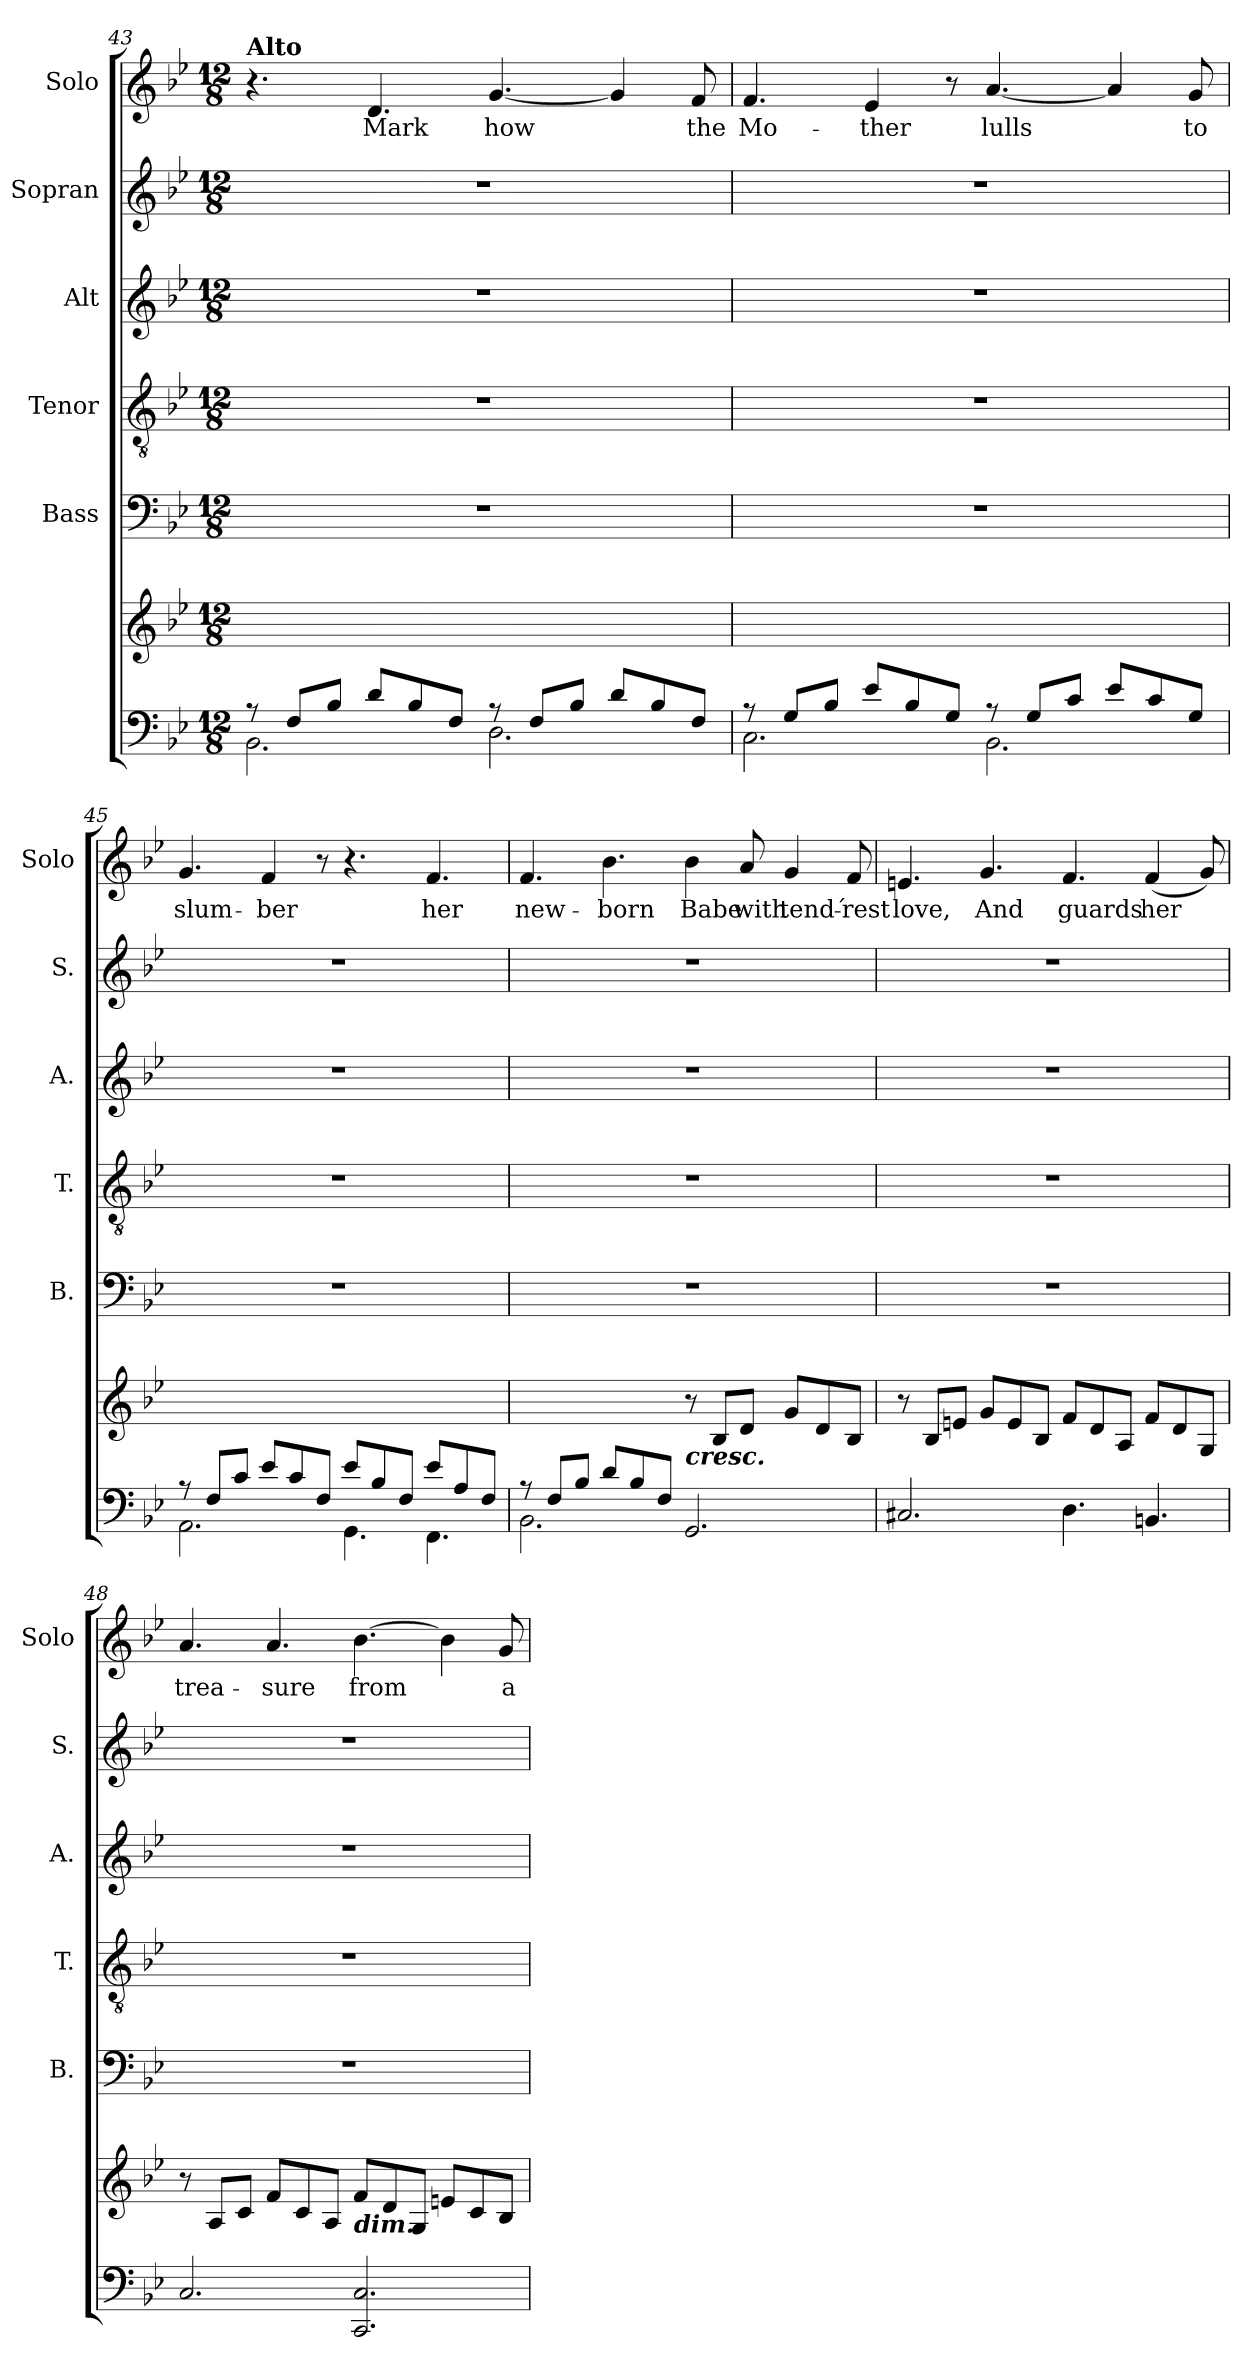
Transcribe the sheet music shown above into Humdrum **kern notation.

**kern	**kern	**kern	**kern	**kern	**kern	**kern	**text
*part6	*part6	*part5	*part4	*part3	*part2	*part1	*part1
*staff7	*staff6	*staff5	*staff4	*staff3	*staff2	*staff1	*staff1
*	*	*I"Bass	*I"Tenor	*I"Alt	*I"Sopran	*I"Solo	*
*	*	*I'B.	*I'T.	*I'A.	*I'S.	*I'Solo	*
!!LO:PB:g=z
*clefF4	*clefG2	*clefF4	*clefGv2	*clefG2	*clefG2	*clefG2	*
*k[b-e-]	*k[b-e-]	*k[b-e-]	*k[b-e-]	*k[b-e-]	*k[b-e-]	*k[b-e-]	*
*B-:	*B-:	*B-:	*B-:	*B-:	*B-:	*B-:	*
*M12/8	*M12/8	*M12/8	*M12/8	*M12/8	*M12/8	*M12/8	*
=43	=43	=43	=43	=43	=43	=43	=43
*^	*	*	*	*	*	*	*
!	!	!	!	!	!	!	!LO:TX:a:B:t=Alto	!
8rA	2.BB-\	1.ryy	1.r	1.r	1.r	1.r	4.r	.
8F/L	.	.	.	.	.	.	.	.
8B-/J	.	.	.	.	.	.	.	.
!	!	!	!	!	!	!	!	!LO:LY:b
8d/L	.	.	.	.	.	.	4.d/	Mark
8B-/	.	.	.	.	.	.	.	.
8F/J	.	.	.	.	.	.	.	.
!	!	!	!	!	!	!	!	!LO:LY:b
8rA	2.D\	.	.	.	.	.	[4.g/	how
8F/L	.	.	.	.	.	.	.	.
8B-/J	.	.	.	.	.	.	.	.
8d/L	.	.	.	.	.	.	4g/]	.
8B-/	.	.	.	.	.	.	.	.
!	!	!	!	!	!	!	!	!LO:LY:b
8F/J	.	.	.	.	.	.	8f/	the
=44	=44	=44	=44	=44	=44	=44	=44	=44
!	!	!	!	!	!	!	!	!LO:LY:b
8rA	2.C\	1.b-yy	1.r	1.r	1.r	1.r	4.f/	Mo-
8G/L	.	.	.	.	.	.	.	.
8B-/J	.	.	.	.	.	.	.	.
!	!	!	!	!	!	!	!	!LO:LY:b
8e-/L	.	.	.	.	.	.	4e-/	-ther
8B-/	.	.	.	.	.	.	.	.
8G/J	.	.	.	.	.	.	8r	.
!	!	!	!	!	!	!	!	!LO:LY:b
8rA	2.BB-\	.	.	.	.	.	[4.a/	lulls
8G/L	.	.	.	.	.	.	.	.
8c/J	.	.	.	.	.	.	.	.
8e-/L	.	.	.	.	.	.	4a/]	.
8c/	.	.	.	.	.	.	.	.
!	!	!	!	!	!	!	!	!LO:LY:b
8G/J	.	.	.	.	.	.	8g/	to
=45	=45	=45	=45	=45	=45	=45	=45	=45
!	!	!	!	!	!	!	!	!LO:LY:b
8rA	2.AA\	1.b-yy	1.r	1.r	1.r	1.r	4.g/	slum-
8F/L	.	.	.	.	.	.	.	.
8c/J	.	.	.	.	.	.	.	.
!	!	!	!	!	!	!	!	!LO:LY:b
8e-/L	.	.	.	.	.	.	4f/	-ber
8c/	.	.	.	.	.	.	.	.
8F/J	.	.	.	.	.	.	8r	.
8e-/L	4.GG\	.	.	.	.	.	4.r	.
8B-/	.	.	.	.	.	.	.	.
8F/J	.	.	.	.	.	.	.	.
!	!	!	!	!	!	!	!	!LO:LY:b
8e-/L	4.FF\	.	.	.	.	.	4.f/	her
8A/	.	.	.	.	.	.	.	.
8F/J	.	.	.	.	.	.	.	.
=46	=46	=46	=46	=46	=46	=46	=46	=46
!	!	!	!	!	!	!	!	!LO:LY:b
8rG	2.BB-\	2.ryy	1.r	1.r	1.r	1.r	4.f/	new-
8F/L	.	.	.	.	.	.	.	.
8B-/J	.	.	.	.	.	.	.	.
!	!	!	!	!	!	!	!	!LO:LY:b
8d/L	.	.	.	.	.	.	4.b-\	-born
8B-/	.	.	.	.	.	.	.	.
8F/J	.	.	.	.	.	.	.	.
!	!	!LO:TX:b:Bi:t=cresc.	!	!	!	!	!	!
!	!	!	!	!	!	!	!	!LO:LY:b
2.GG/	2.ryy	8r	.	.	.	.	4b-\	Babe
.	.	8B-/L	.	.	.	.	.	.
!	!	!	!	!	!	!	!	!LO:LY:b
.	.	8d/J	.	.	.	.	8a/	with
!	!	!	!	!	!	!	!	!LO:LY:b
.	.	8g/L	.	.	.	.	4g/	tend´-
.	.	8d/	.	.	.	.	.	.
!	!	!	!	!	!	!	!	!LO:LY:b
.	.	8B-/J	.	.	.	.	8f/	-rest
*v	*v	*	*	*	*	*	*	*
=47	=47	=47	=47	=47	=47	=47	=47
!	!	!	!	!	!	!	!LO:LY:b
2.C#X/	8r	1.r	1.r	1.r	1.r	4.en/	love,
.	8B-/L	.	.	.	.	.	.
.	8en/J	.	.	.	.	.	.
!	!	!	!	!	!	!	!LO:LY:b
.	8g/L	.	.	.	.	4.g/	And
.	8e/	.	.	.	.	.	.
.	8B-/J	.	.	.	.	.	.
!	!	!	!	!	!	!	!LO:LY:b
4.D\	8f/L	.	.	.	.	4.f/	guards
.	8d/	.	.	.	.	.	.
.	8A/J	.	.	.	.	.	.
!	!	!	!	!	!	!	!LO:LY:b
4.BBn/	8f/L	.	.	.	.	(<4f/	her
.	8d/	.	.	.	.	.	.
.	8G/J	.	.	.	.	8g/)	.
!!LO:LB:g=z
=48	=48	=48	=48	=48	=48	=48	=48
!	!	!	!	!	!	!	!LO:LY:b
2.C/	8r	1.r	1.r	1.r	1.r	4.a/	trea-
.	8A/L	.	.	.	.	.	.
.	8c/J	.	.	.	.	.	.
!	!	!	!	!	!	!	!LO:LY:b
.	8f/L	.	.	.	.	4.a/	-sure
.	8c/	.	.	.	.	.	.
.	8A/J	.	.	.	.	.	.
!	!LO:TX:b:Bi:t=dim.	!	!	!	!	!	!
!	!	!	!	!	!	!	!LO:LY:b
2.CC/ 2.C/	8f/L	.	.	.	.	[4.b-\	from
.	8d/	.	.	.	.	.	.
.	8G/J	.	.	.	.	.	.
.	8en/L	.	.	.	.	4b-\]	.
.	8c/	.	.	.	.	.	.
!	!	!	!	!	!	!	!LO:LY:b
.	8B-/J	.	.	.	.	8g/	a-
=	=	=	=	=	=	=	=
*-	*-	*-	*-	*-	*-	*-	*-
